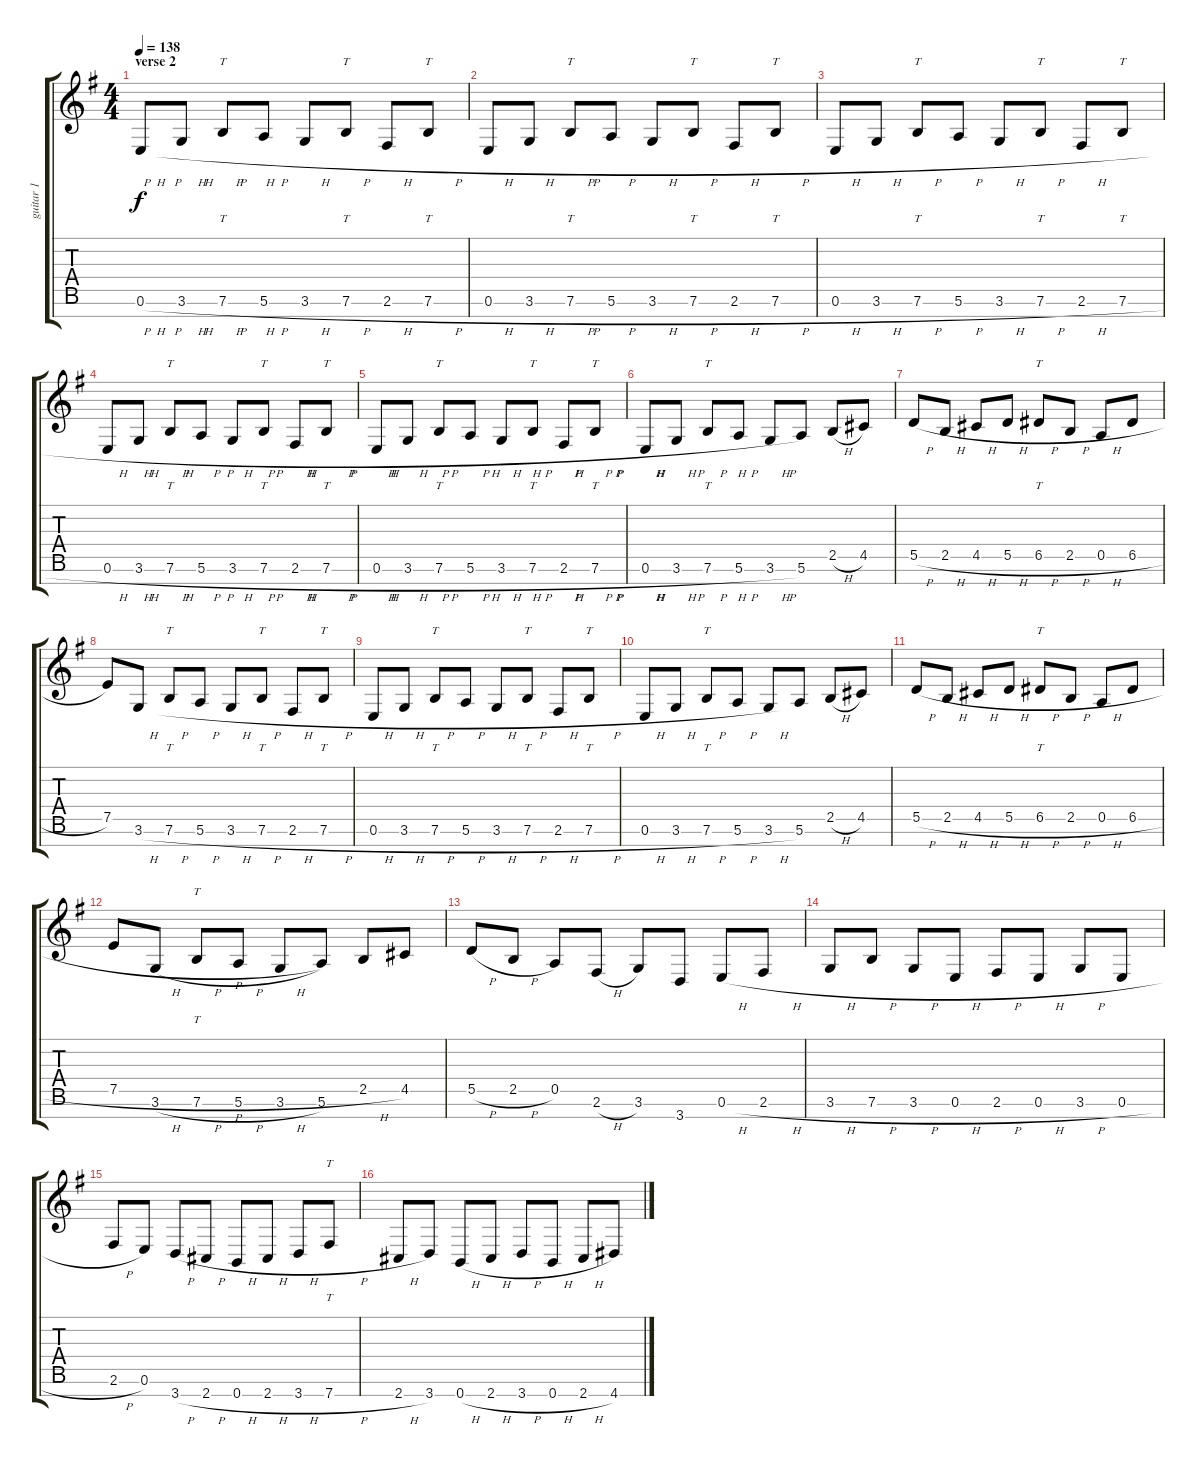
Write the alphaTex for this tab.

\track ("guitar 1" "guitar 1") {instrument distortionguitar}
\staff {score tabs}
\tuning (E4 B3 G3 D3 A2 E2 B1) {hide}
\ts (4 4)
\section ("" "verse 2")
\tempo 138
\clef g2
\ks eminor
0.6{h}.8{dy f balance 8} 3.6{h}.8 7.6{h}.8{tt} 5.6{h}.8 3.6{h}.8 7.6{h}.8{tt} 2.6{h}.8 7.6{h}.8{tt} |
0.6{h}.8 3.6{h}.8 7.6{h}.8{tt} 5.6{h}.8 3.6{h}.8 7.6{h}.8{tt} 2.6{h}.8 7.6{h}.8{tt} |
0.6{h}.8 3.6{h}.8 7.6{h}.8{tt} 5.6{h}.8 3.6{h}.8 7.6{h}.8{tt} 2.6{h}.8 7.6{h}.8{tt} |
0.6{h}.8 3.6{h}.8 7.6{h}.8{tt} 5.6{h}.8 3.6{h}.8 7.6{h}.8{tt} 2.6{h}.8 7.6{h}.8{tt} |
0.6{h}.8 3.6{h}.8 7.6{h}.8{tt} 5.6{h}.8 3.6{h}.8 7.6{h}.8{tt} 2.6{h}.8 7.6{h}.8{tt} |
0.6{h}.8 3.6{h}.8 7.6{h}.8{tt} 5.6{h}.8 3.6{h}.8 5.6.8 2.5{h}.8 4.5.8 |
5.5{h}.8 2.5{h}.8 4.5{h}.8 5.5{h}.8 6.5{h}.8{tt} 2.5{h}.8 0.5{h}.8 6.5{h}.8 |
7.5.8 3.6{h}.8 7.6{h}.8{tt} 5.6{h}.8 3.6{h}.8 7.6{h}.8{tt} 2.6{h}.8 7.6{h}.8{tt} |
0.6{h}.8 3.6{h}.8 7.6{h}.8{tt} 5.6{h}.8 3.6{h}.8 7.6{h}.8{tt} 2.6{h}.8 7.6{h}.8{tt} |
0.6{h}.8 3.6{h}.8 7.6{h}.8{tt} 5.6{h}.8 3.6{h}.8 5.6.8 2.5{h}.8 4.5.8 |
5.5{h}.8 2.5{h}.8 4.5{h}.8 5.5{h}.8 6.5{h}.8{tt} 2.5{h}.8 0.5{h}.8 6.5{h}.8 |
7.5{h}.8 3.6{h}.8 7.6{h}.8{tt} 5.6{h}.8 3.6{h}.8 5.6.8 2.5{h}.8 4.5.8 |
5.5{h}.8 2.5{h}.8 0.5.8 2.6{h}.8 3.6.8 3.7.8 0.6{h}.8 2.6{h}.8 |
3.6{h}.8 7.6{h}.8 3.6{h}.8 0.6{h}.8 2.6{h}.8 0.6{h}.8 3.6{h}.8 0.6{h}.8 |
2.6{h}.8 0.6.8 3.7{h}.8 2.7{h}.8 0.7{h}.8 2.7{h}.8 3.7{h}.8 7.7{h}.8{tt} |
2.7{h}.8 3.7.8 0.7{h}.8 2.7{h}.8 3.7{h}.8 0.7{h}.8 2.7{h}.8 4.7.8
